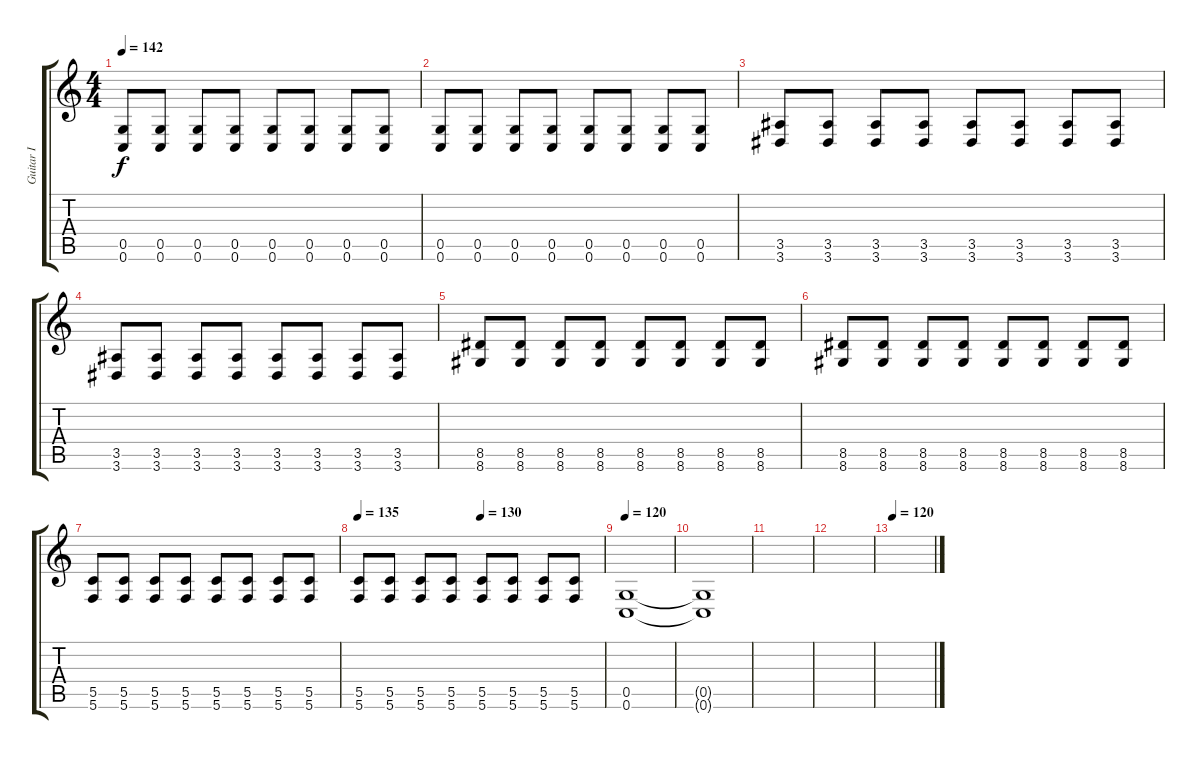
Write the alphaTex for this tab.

\track ("Guitar I" "Guitar I") {instrument overdrivenguitar}
\staff {score tabs}
\tuning (D4 A3 F3 C3 G2 C2) {hide}
\ts (4 4)
\tempo 142
\clef g2
\ks c
(0.5 0.6).8{dy f} (0.5 0.6).8 (0.5 0.6).8 (0.5 0.6).8 (0.5 0.6).8 (0.5 0.6).8 (0.5 0.6).8 (0.5 0.6).8 |
(0.5 0.6).8 (0.5 0.6).8 (0.5 0.6).8 (0.5 0.6).8 (0.5 0.6).8 (0.5 0.6).8 (0.5 0.6).8 (0.5 0.6).8 |
(3.5 3.6).8 (3.5 3.6).8 (3.5 3.6).8 (3.5 3.6).8 (3.5 3.6).8 (3.5 3.6).8 (3.5 3.6).8 (3.5 3.6).8 |
(3.5 3.6).8 (3.5 3.6).8 (3.5 3.6).8 (3.5 3.6).8 (3.5 3.6).8 (3.5 3.6).8 (3.5 3.6).8 (3.5 3.6).8 |
(8.5 8.6).8 (8.5 8.6).8 (8.5 8.6).8 (8.5 8.6).8 (8.5 8.6).8 (8.5 8.6).8 (8.5 8.6).8 (8.5 8.6).8 |
(8.5 8.6).8 (8.5 8.6).8 (8.5 8.6).8 (8.5 8.6).8 (8.5 8.6).8 (8.5 8.6).8 (8.5 8.6).8 (8.5 8.6).8 |
(5.5 5.6).8 (5.5 5.6).8 (5.5 5.6).8 (5.5 5.6).8 (5.5 5.6).8 (5.5 5.6).8 (5.5 5.6).8 (5.5 5.6).8 |
\tempo 135
\tempo (130 0.5)
(5.5 5.6).8 (5.5 5.6).8 (5.5 5.6).8 (5.5 5.6).8 (5.5 5.6).8 (5.5 5.6).8 (5.5 5.6).8 (5.5 5.6).8 |
\tempo 120
(0.5 0.6).1 |
(0.5{t} 0.6{t}).1 |
|
|
\tempo 120
